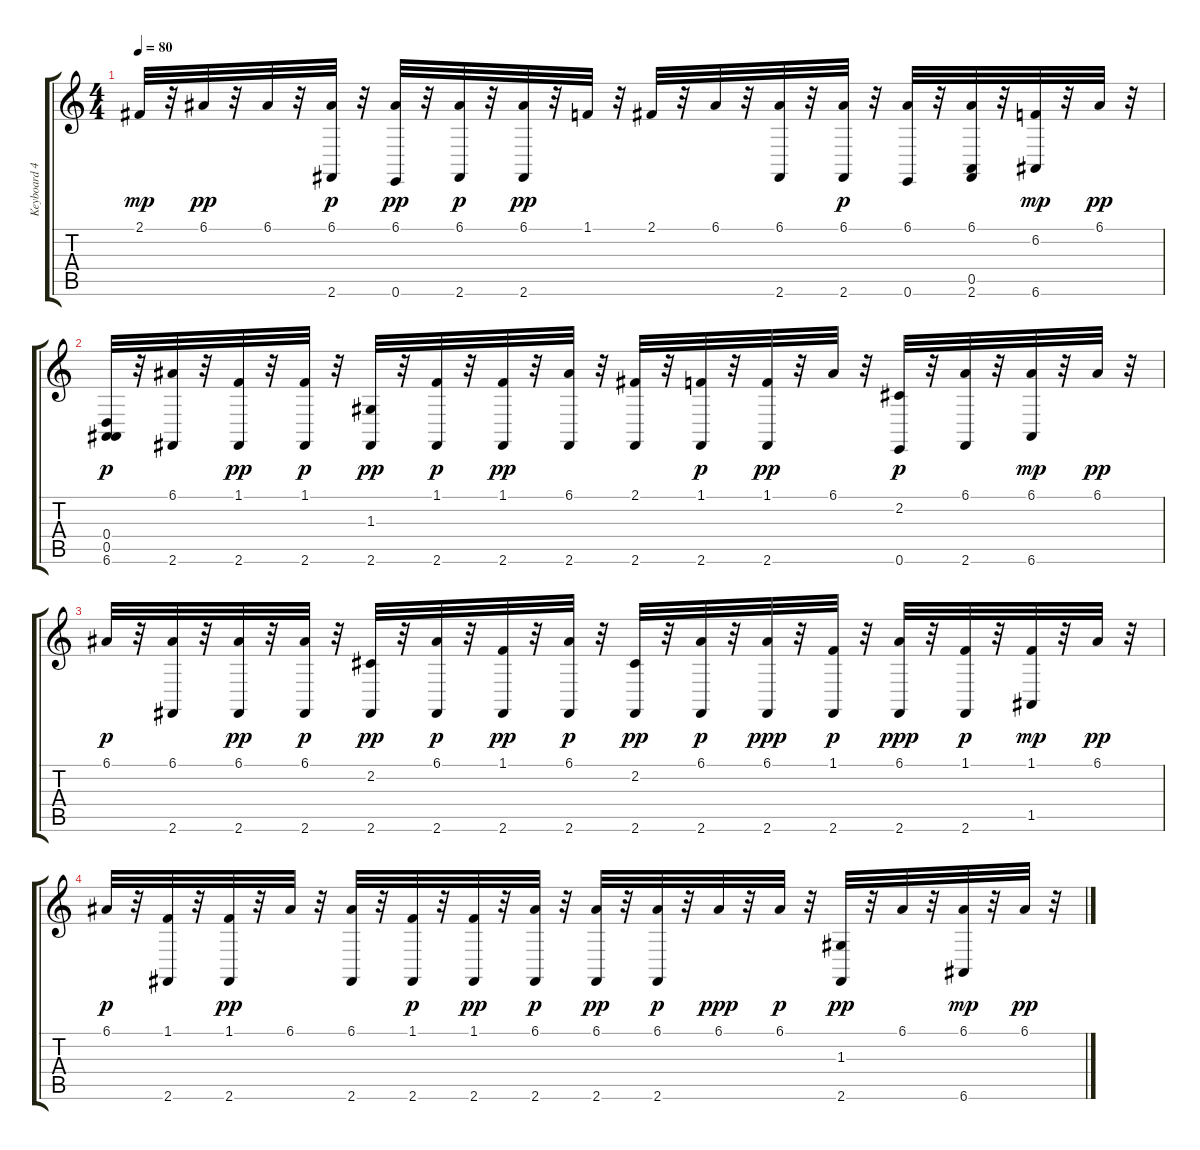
\track ("Keyboard 4" "Keyboard 4") {instrument piccolo}
\staff {score tabs}
\tuning (E4 B3 G3 D3 A2 E2) {hide}
\ts (4 4)
\tempo 80
\clef g2
\ks c
2.1.32{dy mp} r.32 6.1.32{dy pp} r.32 6.1.32 r.32 (6.1 2.6).32{dy p} r.32 (6.1 0.6).32{dy pp} r.32 (6.1 2.6).32{dy p} r.32 (6.1 2.6).32{dy pp} r.32 1.1.32 r.32 2.1.32 r.32 6.1.32 r.32 (6.1 2.6).32 r.32 (6.1 2.6).32{dy p} r.32 (6.1 0.6).32 r.32 (6.1 0.5 2.6).32 r.32 (6.2 6.6).32{dy mp} r.32 6.1.32{dy pp} r.32 |
(0.4 0.5 6.6).32{dy p} r.32 (6.1 2.6).32 r.32 (1.1 2.6).32{dy pp} r.32 (1.1 2.6).32{dy p} r.32 (1.3 2.6).32{dy pp} r.32 (1.1 2.6).32{dy p} r.32 (1.1 2.6).32{dy pp} r.32 (6.1 2.6).32 r.32 (2.1 2.6).32 r.32 (1.1 2.6).32{dy p} r.32 (1.1 2.6).32{dy pp} r.32 6.1.32 r.32 (2.2 0.6).32{dy p} r.32 (6.1 2.6).32 r.32 (6.1 6.6).32{dy mp} r.32 6.1.32{dy pp} r.32 |
6.1.32{dy p} r.32 (6.1 2.6).32 r.32 (6.1 2.6).32{dy pp} r.32 (6.1 2.6).32{dy p} r.32 (2.2 2.6).32{dy pp} r.32 (6.1 2.6).32{dy p} r.32 (1.1 2.6).32{dy pp} r.32 (6.1 2.6).32{dy p} r.32 (2.2 2.6).32{dy pp} r.32 (6.1 2.6).32{dy p} r.32 (6.1 2.6).32{dy ppp} r.32 (1.1 2.6).32{dy p} r.32 (6.1 2.6).32{dy ppp} r.32 (1.1 2.6).32{dy p} r.32 (1.1 1.5).32{dy mp} r.32 6.1.32{dy pp} r.32 |
6.1.32{dy p} r.32 (1.1 2.6).32 r.32 (1.1 2.6).32{dy pp} r.32 6.1.32 r.32 (6.1 2.6).32 r.32 (1.1 2.6).32{dy p} r.32 (1.1 2.6).32{dy pp} r.32 (6.1 2.6).32{dy p} r.32 (6.1 2.6).32{dy pp} r.32 (6.1 2.6).32{dy p} r.32 6.1.32{dy ppp} r.32 6.1.32{dy p} r.32 (1.3 2.6).32{dy pp} r.32 6.1.32 r.32 (6.1 6.6).32{dy mp} r.32 6.1.32{dy pp} r.32
